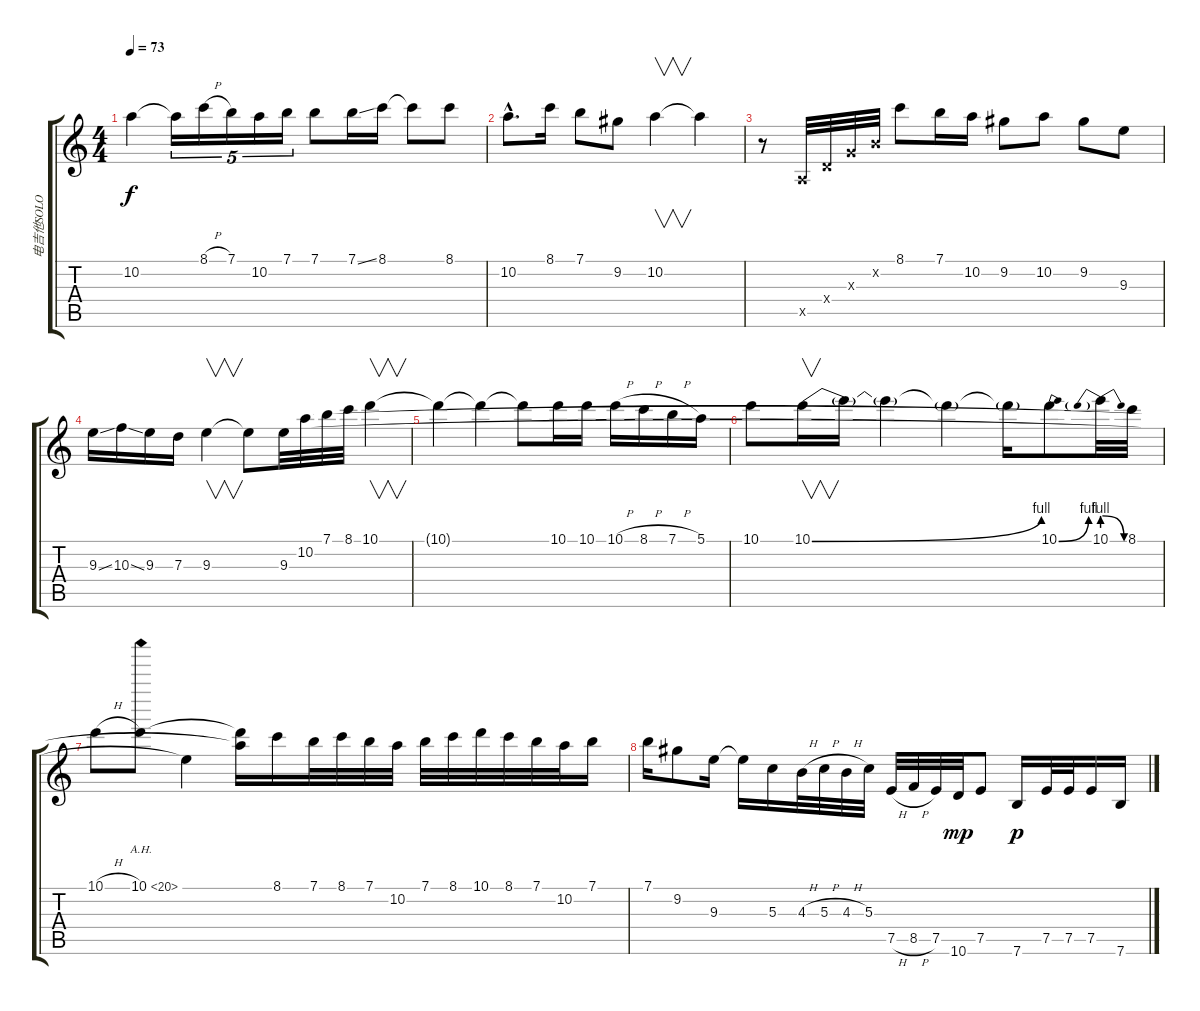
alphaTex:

\track ("电吉他SOLO" "电吉他SOLO") {instrument distortionguitar}
\staff {score tabs}
\tuning (E4 B3 G3 D3 A2 E2) {hide}
\ts (4 4)
\tempo 73
\clef g2
\ks c
10.2.4{dy f} 10.2{t}.16{tu (5 4)} 8.1{h}.16{tu (5 4)} 7.1.16{tu (5 4)} 10.2.16{tu (5 4)} 7.1.16{tu (5 4)} 7.1.8 7.1{ss}.16 8.1.16 8.1{t}.8 8.1.8 |
10.2{hac}.8{d} 8.1.16 7.1.8 9.2.8 10.2.4{v} 10.2{t}.4 |
r.8 0.5{x}.32 0.4{x}.32 0.3{x}.32 0.2{x}.32 8.1.8 7.1.16 10.2.16 9.2.8 10.2.8 9.2.8 9.3.8 |
9.3{ss}.16 10.3{ss}.16 9.3.16 7.3.16 9.3.4{v} 9.3{t}.8 9.3.32 10.2.32 7.1.32 8.1.32 10.1.4{v} |
10.1{t}.4 10.1{t}.4 10.1{t}.8 10.1.16 10.1.16 10.1{h}.16 8.1{h}.16 7.1{h}.16 5.1.16 |
10.1.8 10.1{be (bend 0 0 60 4)}.16{v} 10.1{t}.16 10.1{t}.4 10.1{t}.4 10.1{t}.16 10.1{be (bend 0 0 60 4)}.8 10.1{be (prebendrelease 0 4 60 0)}.32 8.1.32 |
10.1{h}.8 10.1{ah 10}.8 9.3{t}.4 (10.1{t} 10.2{t}).16 8.1.16 7.1.32 8.1.32 7.1.32 10.2.32 7.1.32 8.1.32 10.1.32 8.1.32 7.1.32 10.2.32 7.1.16 |
7.1.16 9.2.8 9.3.16 9.3{t}.16 5.3.16 4.3{h}.32 5.3{h}.32 4.3{h}.32 5.3.32 7.5{h}.32 8.5{h}.32 7.5.32 10.6.32{dy mp} 7.5.8 7.6.16{dy p} 7.5.32 7.5.32 7.5.16 7.6.16
